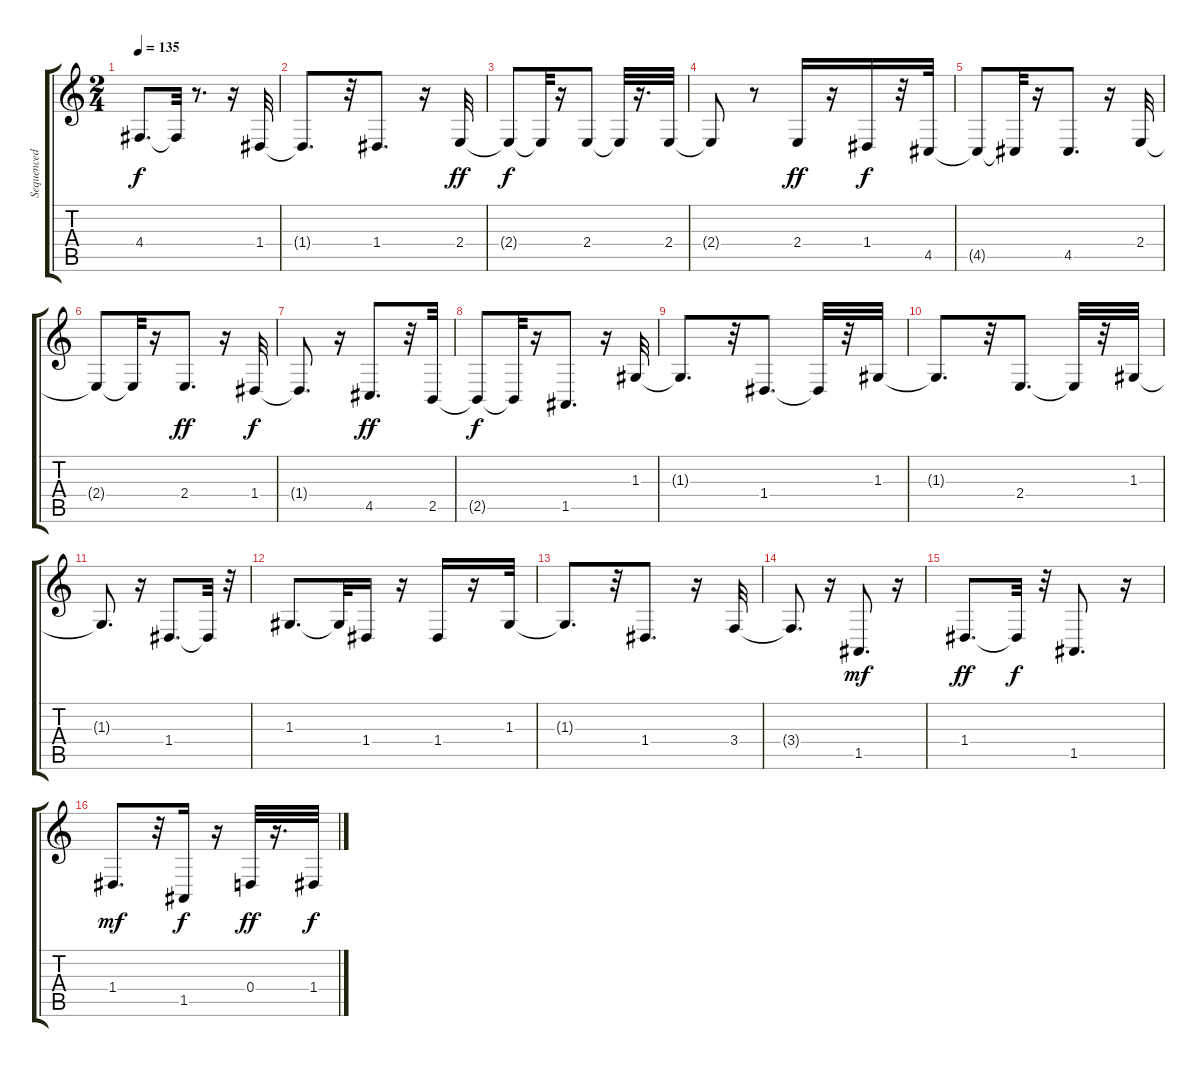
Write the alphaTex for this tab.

\track ("Sequenced by Julius Pilpel" "Sequenced ") {instrument pizzicatostrings}
\staff {score tabs}
\tuning (E4 B3 G3 D3 A2 E2) {hide}
\ts (2 4)
\tempo 135
\clef g2
\ks c
4.4.8{d dy f} 4.4{t}.32 r.8{d} r.16 1.4.32 |
1.4{t}.8{d} r.32 1.4.8{d} r.16 2.4.32{dy ff} |
2.4{t}.8{dy f} 2.4{t}.32 r.16 2.4.8 2.4{t}.32 r.16{d} 2.4.32 |
2.4{t}.8 r.8 2.4.16{dy ff} r.16 1.4.16{dy f} r.32 4.5.32 |
4.5{t}.8 4.5{t}.32 r.16 4.5.8{d} r.16 2.4.32 |
2.4{t}.8 2.4{t}.32 r.16 2.4.8{d dy ff} r.16 1.4.32{dy f} |
1.4{t}.8{d} r.16 4.5.8{d dy ff} r.32 2.5.32 |
2.5{t}.8{dy f} 2.5{t}.32 r.16 1.5.8{d} r.16 1.3.32 |
1.3{t}.8{d} r.32 1.4.8{d} 1.4{t}.32 r.32 1.3.32 |
1.3{t}.8{d} r.32 2.4.8{d} 2.4{t}.32 r.32 1.3.32 |
1.3{t}.8{d} r.16 1.4.8{d} 1.4{t}.32 r.32 |
1.3.8{d} 1.3{t}.32 1.4.16 r.16 1.4.16 r.16 1.3.32 |
1.3{t}.8{d} r.32 1.4.8{d} r.16 3.4.32 |
3.4{t}.8{d} r.16 1.5.8{d dy mf} r.16 |
1.4.8{d dy ff} 1.4{t}.32{dy f} r.32 1.5.8{d} r.16 |
1.4.8{d dy mf} r.32 1.5.16{dy f} r.16 0.4.32{dy ff} r.16{d} 1.4.32{dy f}
